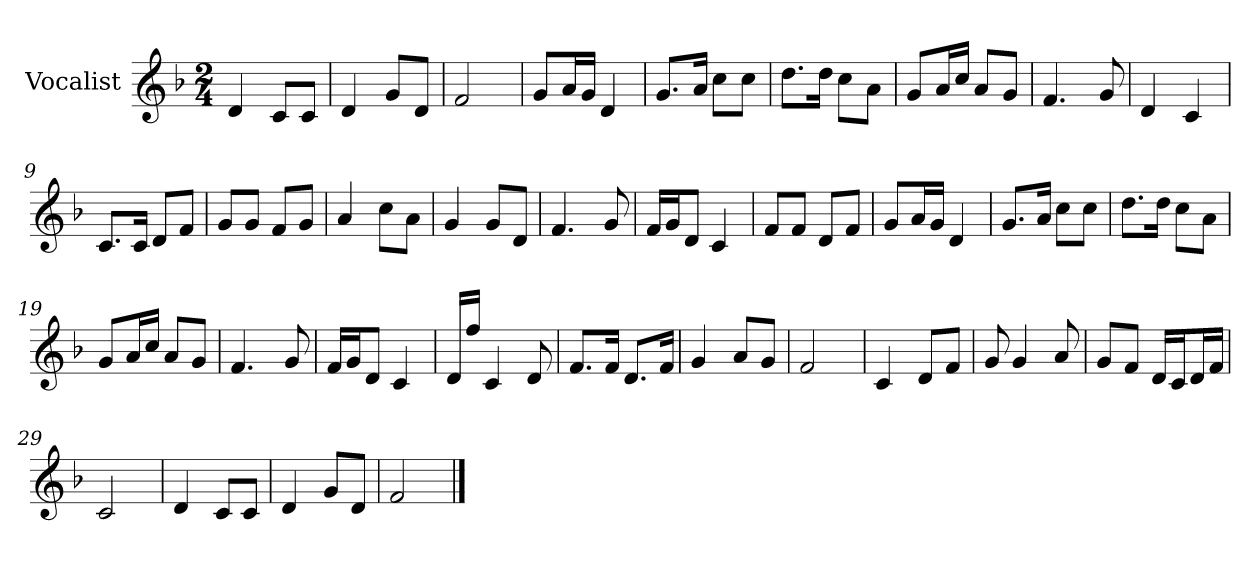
**kern
*part1
*staff1
*I"Vocalist
*k[b-]
*F:
*M2/4
=
4d
8cL
8cJ
=1
4d
8gL
8dJ
=2
2f
=3
8gL
16aL
16gJJ
4d
=4
8.gL
16aJk
8ccL
8ccJ
=5
8.ddL
16ddJk
8ccL
8aJ
=6
8gL
16aL
16ccJJ
8aL
8gJ
=7
4.f
8g
=8
4d
4c
=9
8.cL
16cJk
8dL
8fJ
=10
8gL
8gJ
8fL
8gJ
=11
4a
8ccL
8aJ
=12
4g
8gL
8dJ
=13
4.f
8g
=14
16fLL
16gJ
8dJ
4c
=15
8fL
8fJ
8dL
8fJ
=16
8gL
16aL
16gJJ
4d
=17
8.gL
16aJk
8ccL
8ccJ
=18
8.ddL
16ddJk
8ccL
8aJ
=19
8gL
16aL
16ccJJ
8aL
8gJ
=20
4.f
8g
=21
16fLL
16gJ
8dJ
4c
=22
16dLL
16ffJJ
4c
8d
=23
8.fL
16fJk
8.dL
16fJk
=24
4g
8aL
8gJ
=25
2f
=26
4c
8dL
8fJ
=27
8g
4g
8a
=28
8gL
8fJ
16dLL
16cJ
16dL
16fJJ
=29
2c
=30
4d
8cL
8cJ
=31
4d
8gL
8dJ
=32
2f
==
*-
